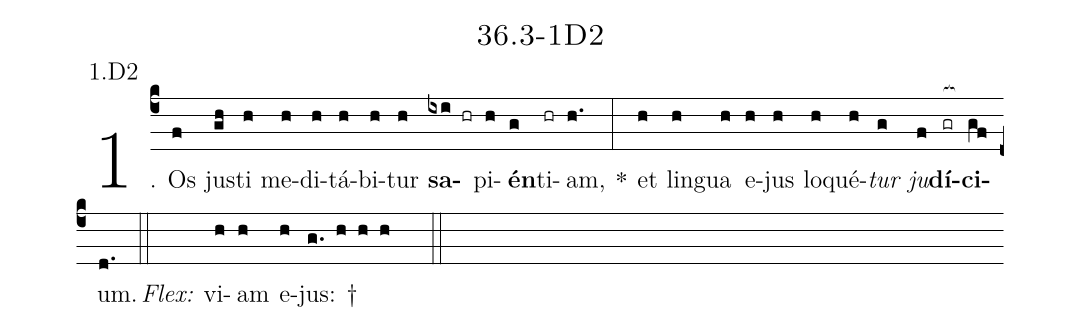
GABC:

name: 36.3-1D2;
annotation: 1.D2;
%%
(c4)1. Os(f) jus(gh)ti(h) me(h)di(h)tá(h)bi(h)tur(h) <b>sa</b>(ixi hr)pi(h)<b>én</b>(g)ti(hr)am,(h.) *(:) et(h) lin(h)gua(h) e(h)jus(h) lo(h)qué(h)<i>tur</i>(g) <i>ju</i>(f)<b>dí</b>(gr[ocb:1{])<b>ci</b>(gf[ocb:0}])um.(d.) (::)
<i>Flex:</i>()  vi(h)am(h) e(h)jus: †(g. h h h  ::)

%E(h) u(h) o(g) u(f) a(gf) e.(d.) (::)
